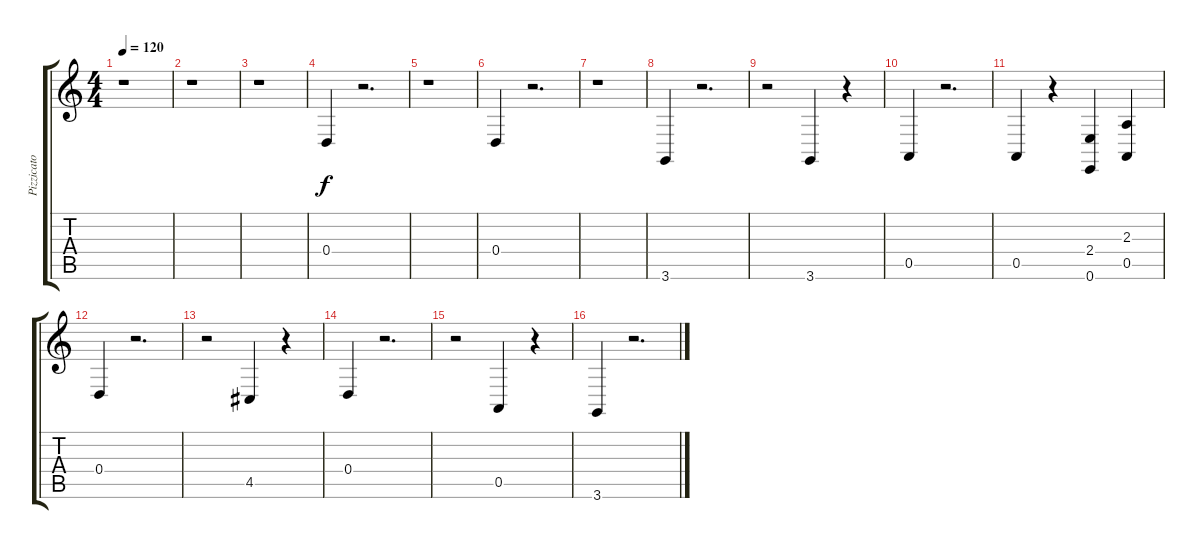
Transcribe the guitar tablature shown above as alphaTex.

\track ("Pizzicato String" "Pizzicato ") {instrument pizzicatostrings}
\staff {score tabs}
\tuning (E4 B3 G3 D3 A2 E2) {hide}
\ts (4 4)
\tempo 120
\clef g2
\ks c
r.1{dy f} |
r.1 |
r.1 |
0.4.4 r.2{d} |
r.1 |
0.4.4 r.2{d} |
r.1 |
3.6.4 r.2{d} |
r.2 3.6.4 r.4 |
0.5.4 r.2{d} |
0.5.4 r.4 (2.4 0.6).4 (2.3 0.5).4 |
0.4.4 r.2{d} |
r.2 4.5.4 r.4 |
0.4.4 r.2{d} |
r.2 0.5.4 r.4 |
3.6.4 r.2{d}
